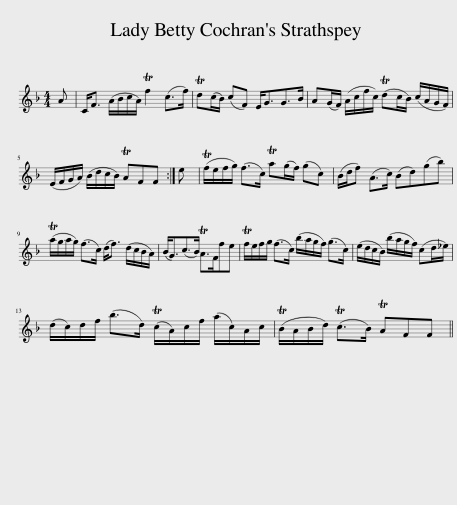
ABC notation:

X:1
L:1/8
M:4/4
I:linebreak $
K:F
V:1 treble
V:1
 A | C<F (A/B/c/A/) Tf2 (c>f) | Td(c/B/) (cF) E<GG>B | A(G/F/) (A/c/f/c/) (Tdc/B/) (c/A/G/F/) |$ (E/F/G/A/) (B/d/c/B/) TAFF :| %5
 e | (Tf/e/f/g/) (f>c) Ta(g/f/) (gc) | (B/d/f) (A>c) (Bd)(gb) |$ (Ta/g/a/g/) (f>c) (d<f) (d/c/B/A/) | (B<G)(c>B) TA>Ffe | %10
 Tf/e/f/g/ (f>c) (b/a/g/f/) (g>c) | (e/d/c/B/) (b/a/g/f/) (cd/_e/) |$ (d/c/)d/f/ (b>d) (Tc/A/)c/f/ (a/c/)A/c/ | (TB/A/B/d/) (Tc>B) TAFF || %14
